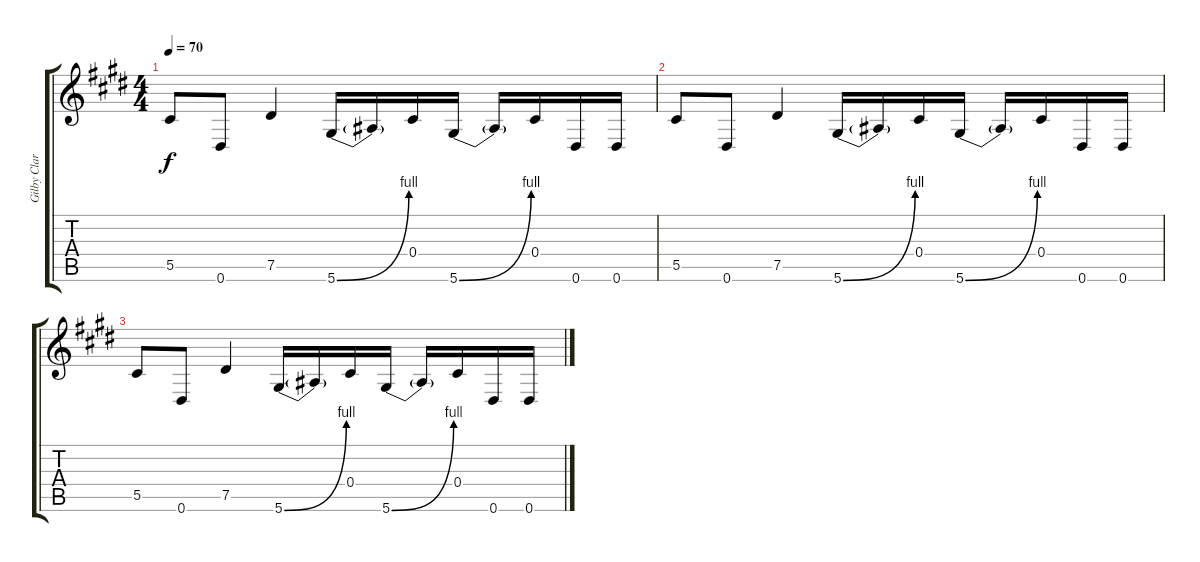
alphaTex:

\track ("Gilby Clarke - Rhytm Guitar" "Gilby Clar") {instrument overdrivenguitar}
\staff {score tabs}
\tuning (Eb4 Bb3 Gb3 Db3 Ab2 Eb2) {hide}
\ts (4 4)
\tempo 70
\clef g2
\ks e
5.5.8{dy f} 0.6.8 7.5.4 5.6{be (bend 0 0 60 4)}.16 5.6{t}.16 0.4.16 5.6{be (bend 0 0 60 4)}.16 5.6{t}.16 0.4.16 0.6.16 0.6.16 |
5.5.8 0.6.8 7.5.4 5.6{be (bend 0 0 60 4)}.16 5.6{t}.16 0.4.16 5.6{be (bend 0 0 60 4)}.16 5.6{t}.16 0.4.16 0.6.16 0.6.16 |
5.5.8 0.6.8 7.5.4 5.6{be (bend 0 0 60 4)}.16 5.6{t}.16 0.4.16 5.6{be (bend 0 0 60 4)}.16 5.6{t}.16 0.4.16 0.6.16 0.6.16
